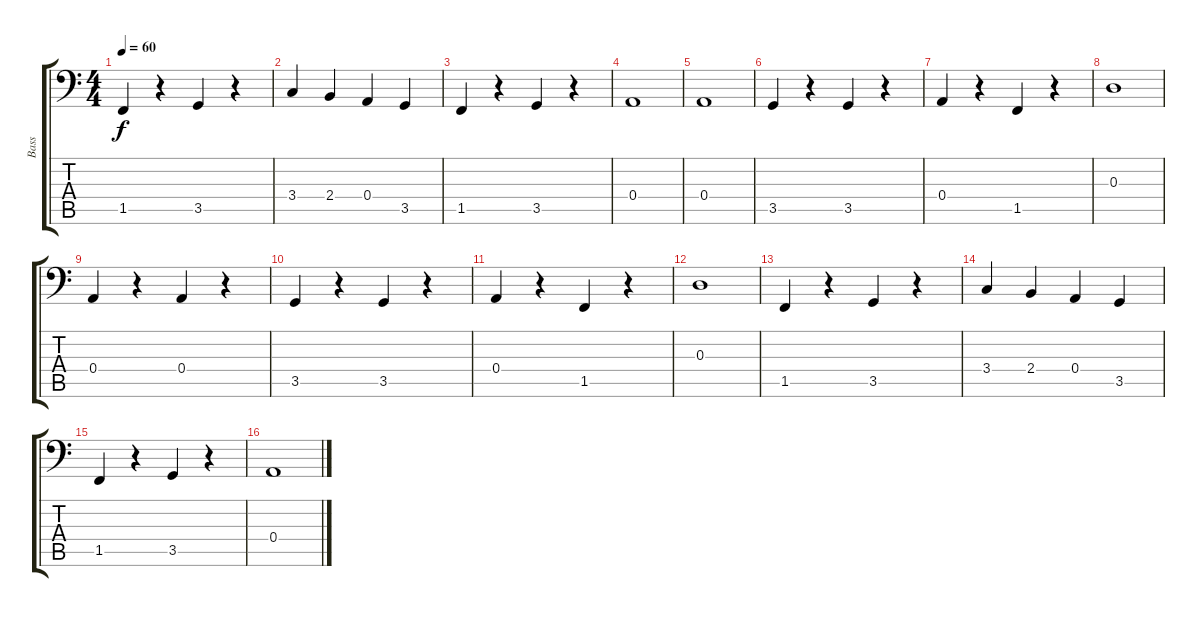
\track ("Bass" "Bass") {instrument electricbassfinger}
\staff {score tabs}
\tuning (C3 G2 D2 A1 E1 B0) {hide}
\ts (4 4)
\tempo 60
\clef f4
\ks c
1.5.4{dy f} r.4 3.5.4 r.4 |
3.4.4 2.4.4 0.4.4 3.5.4 |
1.5.4 r.4 3.5.4 r.4 |
0.4.1 |
0.4.1 |
3.5.4 r.4 3.5.4 r.4 |
0.4.4 r.4 1.5.4 r.4 |
0.3.1 |
0.4.4 r.4 0.4.4 r.4 |
3.5.4 r.4 3.5.4 r.4 |
0.4.4 r.4 1.5.4 r.4 |
0.3.1 |
1.5.4 r.4 3.5.4 r.4 |
3.4.4 2.4.4 0.4.4 3.5.4 |
1.5.4 r.4 3.5.4 r.4 |
0.4.1
